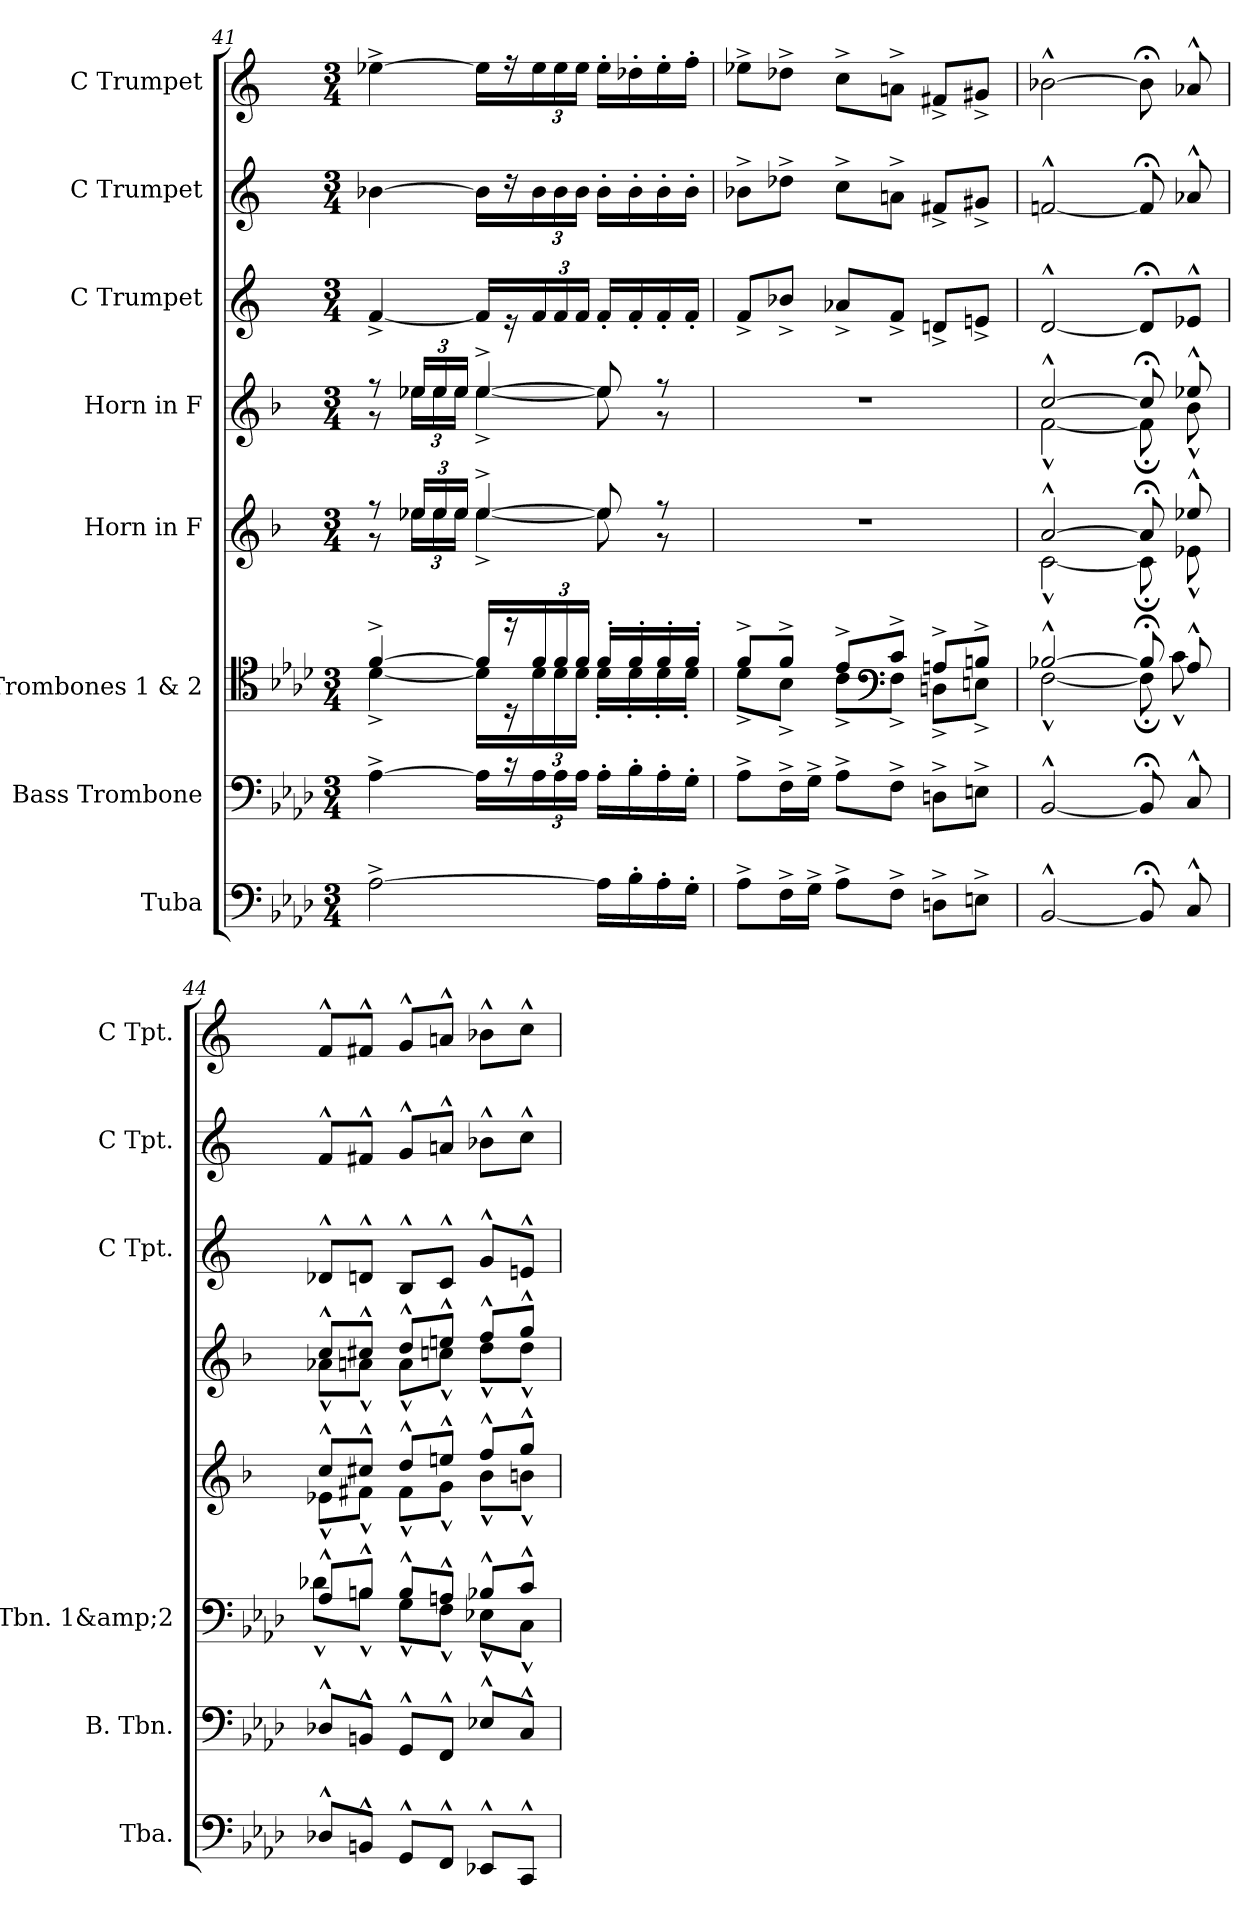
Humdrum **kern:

**kern	**kern	**kern	**kern	**kern	**kern	**kern	**kern
*part8	*part7	*part6	*part5	*part4	*part3	*part2	*part1
*staff8	*staff7	*staff6	*staff5	*staff4	*staff3	*staff2	*staff1
*I"Tuba	*I"Bass Trombone	*I"Trombones 1 &amp; 2	*I"Horn in F	*I"Horn in F	*I"C Trumpet	*I"C Trumpet	*I"C Trumpet
*I'Tba.	*I'B. Tbn.	*I'Tbn. 1&amp;2	*	*	*I'C Tpt.	*I'C Tpt.	*I'C Tpt.
*clefF4	*clefF4	*clefC4	*clefG2	*clefG2	*clefG2	*clefG2	*clefG2
*	*	*	*ITrd4c7	*ITrd4c7	*	*	*
*k[b-e-a-d-]	*k[b-e-a-d-]	*k[b-e-a-d-]	*k[b-e-]	*k[b-e-]	*k[]	*k[]	*k[]
*M3/4	*M3/4	*M3/4	*M3/4	*M3/4	*M3/4	*M3/4	*M3/4
=41	=41	=41	=41	=41	=41	=41	=41
*	*	*^	*^	*^	*	*	*
[2A-^\	[4A-^\	[4f^/	[4d-^\	8r	8r	8r	8r	[4f^/	[4b-X\	[4ee-X^\
*	*	*	*	*Xbrackettup	*	*Xbrackettup	*	*	*	*
.	.	.	.	24a-X/LL	24a-\LL	24a-X/LL	24a-\LL	.	.	.
.	.	.	.	24a-/	24a-\	24a-/	24a-\	.	.	.
.	.	.	.	24a-/JJ	24a-\JJ	24a-/JJ	24a-\JJ	.	.	.
.	16A-\LL]	16f/LL]	16d-\LL]	[4a-^/	[4a-^\	[4a-^/	[4a-^\	16f/LL]	16b-\LL]	16ee-\LL]
.	16rc	16rD	16rff	.	.	.	.	16re	16r	16rff
*	*Xbrackettup	*Xbrackettup	*	*	*	*	*	*Xbrackettup	*Xbrackettup	*Xbrackettup
.	24A-\	24f/	24d-\	.	.	.	.	24f/	24b-\	24ee-\
.	24A-\	24f/	24d-\	.	.	.	.	24f/	24b-\	24ee-\
.	24A-\JJ	24f/JJ	24d-\JJ	.	.	.	.	24f/JJ	24b-\JJ	24ee-\JJ
16A-\LL]	16A-'\LL	16f'/LL	16d-'\LL	8a-/]	8a-\]	8a-/]	8a-\]	16f'/LL	16b-'\LL	16ee-'\LL
16B-'\	16B-'\	16f'/	16d-'\	.	.	.	.	16f'/	16b-'\	16dd-X'\
16A-'\	16A-'\	16f'/	16d-'\	8r	8r	8r	8r	16f'/	16b-'\	16ee-'\
16G'\JJ	16G'\JJ	16f'/JJ	16d-'\JJ	.	.	.	.	16f'/JJ	16b-'\JJ	16ff'\JJ
*	*	*	*	*v	*v	*	*	*	*	*
*	*	*	*	*	*v	*v	*	*	*
=42	=42	=42	=42	=42	=42	=42	=42	=42
8A-^\L	8A-^\L	8f^/L	8d-^\L	2.r	2.r	8f^/L	8b-X^\L	8ee-X^\L
16F^\L	16F^\L	8f^/J	8B-^\J	.	.	8b-X^/J	8dd-X^\J	8dd-X^\J
16G^\JJ	16G^\JJ	.	.	.	.	.	.	.
8A-^\L	8A-^\L	8e-^/L	8c^\L	.	.	8a-X^/L	8cc^\L	8cc^\L
*	*	*clefF4	*	*	*	*	*	*
8F^\J	8F^\J	8c^/J	8F^\J	.	.	8f^/J	8an^\J	8an^\J
8Dn^\L	8Dn^\L	8An^/L	8Dn^\L	.	.	8dn^/L	8f#X^/L	8f#X^/L
8En^\J	8En^\J	8Bn^/J	8En^\J	.	.	8en^/J	8g#X^/J	8g#X^/J
=43	=43	=43	=43	=43	=43	=43	=43	=43
*	*	*	*	*^	*^	*	*	*
[2BB-^^/	[2BB-^^/	[2B-X^^/	[2F^^\	[2d^^/	[2F^^\	[2f^^/	[2B-^^\	[2d^^/	[2fn^^/	[2b-X^^\
8BB-;</]	8BB-;</]	8B-;</]	8F;\]	8d;</]	8F;\]	8f;</]	8B-;\]	8d;</L]	8f;</]	8b-;<\]
8C^^/	8C^^/	8A-^^/	8c^^\	8a-X^^/	8A-X^^\	8a-X^^/	8e-^^\	8e-X^^/J	8a-X^^/	8a-X^^/
!!LO:LB:g=z
=44	=44	=44	=44	=44	=44	=44	=44	=44	=44	=44
8D-X^^/L	8D-X^^/L	8A-^^/L	8d-X^^\L	8f^^/L	8A-X^^\L	8f^^/L	8d-X^^\L	8d-X^^/L	8f^^/L	8f^^/L
8BBn^^/J	8BBn^^/J	8Bn^^/J	8B^^\J	8f#X^^/J	8Bn^^\J	8f#X^^/J	8dn^^\J	8dn^^/J	8f#X^^/J	8f#X^^/J
8GG^^/L	8GG^^/L	8B^^/L	8G^^\L	8g^^/L	8B^^\L	8g^^/L	8d^^\L	8B^^/L	8g^^/L	8g^^/L
8FF^^/J	8FF^^/J	8An^^/J	8F^^\J	8an^^/J	8c^^\J	8an^^/J	8fn^^\J	8c^^/J	8an^^/J	8an^^/J
8EE-X^^/L	8E-X^^/L	8B-X^^/L	8E-X^^\L	8b-^^/L	8e-^^\L	8b-^^/L	8g^^\L	8g^^/L	8b-X^^\L	8b-X^^\L
8CC^^/J	8C^^/J	8c^^/J	8C^^\J	8cc^^/J	8en^^\J	8cc^^/J	8g^^\J	8en^^/J	8cc^^\J	8cc^^\J
*	*	*v	*v	*	*	*v	*v	*	*	*
*	*	*	*v	*v	*	*	*	*
=	=	=	=	=	=	=	=
*-	*-	*-	*-	*-	*-	*-	*-
